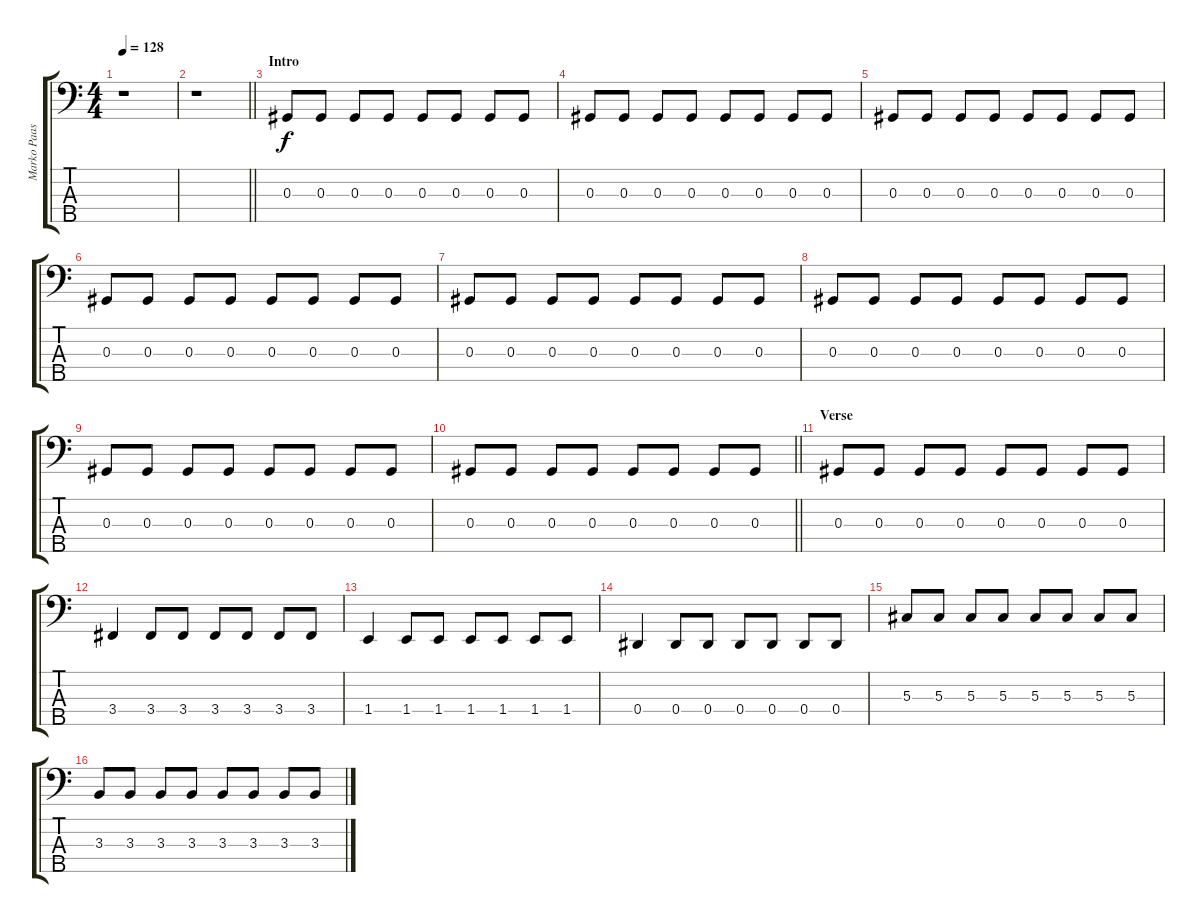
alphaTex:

\track ("Marko Paasikoski - Bass" "Marko Paas") {instrument electricbasspick}
\staff {score tabs}
\tuning (Gb2 Db2 Ab1 Eb1 Bb0) {hide}
\ts (4 4)
\tempo 128
\clef f4
\ks c
r.1{dy f instrument electricbasspick} |
\barLineRight lightlight
r.1 |
\section ("" "Intro")
0.3.8 0.3.8 0.3.8 0.3.8 0.3.8 0.3.8 0.3.8 0.3.8 |
0.3.8 0.3.8 0.3.8 0.3.8 0.3.8 0.3.8 0.3.8 0.3.8 |
0.3.8 0.3.8 0.3.8 0.3.8 0.3.8 0.3.8 0.3.8 0.3.8 |
0.3.8 0.3.8 0.3.8 0.3.8 0.3.8 0.3.8 0.3.8 0.3.8 |
0.3.8 0.3.8 0.3.8 0.3.8 0.3.8 0.3.8 0.3.8 0.3.8 |
0.3.8 0.3.8 0.3.8 0.3.8 0.3.8 0.3.8 0.3.8 0.3.8 |
0.3.8 0.3.8 0.3.8 0.3.8 0.3.8 0.3.8 0.3.8 0.3.8 |
\barLineRight lightlight
0.3.8 0.3.8 0.3.8 0.3.8 0.3.8 0.3.8 0.3.8 0.3.8 |
\section ("" "Verse")
0.3.8 0.3.8 0.3.8 0.3.8 0.3.8 0.3.8 0.3.8 0.3.8 |
3.4.4 3.4.8 3.4.8 3.4.8 3.4.8 3.4.8 3.4.8 |
1.4.4 1.4.8 1.4.8 1.4.8 1.4.8 1.4.8 1.4.8 |
0.4.4 0.4.8 0.4.8 0.4.8 0.4.8 0.4.8 0.4.8 |
5.3.8 5.3.8 5.3.8 5.3.8 5.3.8 5.3.8 5.3.8 5.3.8 |
3.3.8 3.3.8 3.3.8 3.3.8 3.3.8 3.3.8 3.3.8 3.3.8
